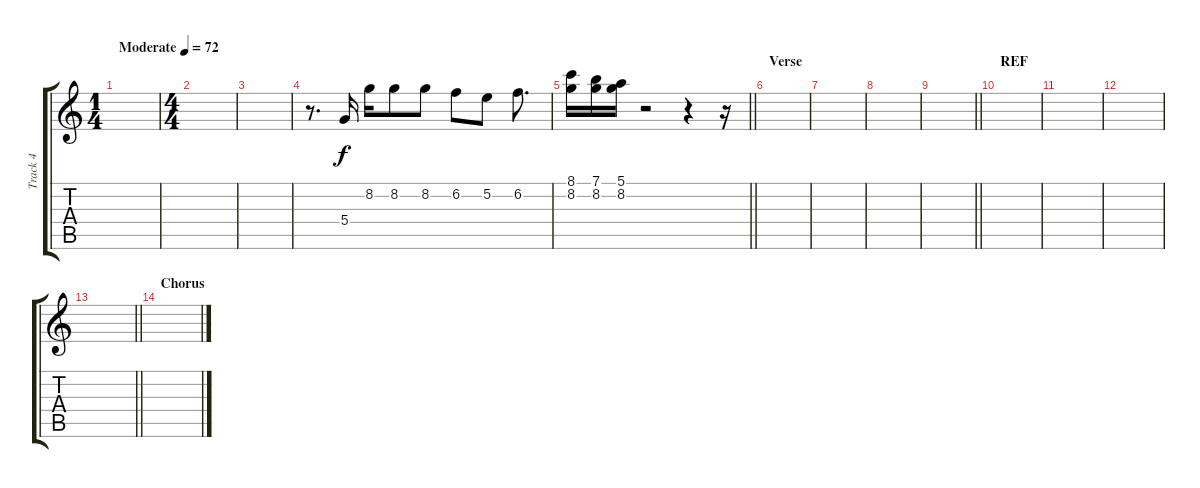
\track ("Track 4" "Track 4") {instrument electricguitarjazz}
\staff {score tabs}
\tuning (E4 B3 G3 D3 A2 E2) {hide}
\ts (1 4)
\tempo (72 "Moderate")
\clef g2
\ks c
|
\ts (4 4)
|
|
r.8{d} 5.4.16 8.2.16 8.2.8 8.2.8 6.2.8 5.2.8 6.2.8{d} |
\barLineRight lightlight
(8.1 8.2).16 (7.1 8.2).16 (5.1 8.2).16 r.2 r.4 r.16 |
\section ("" "Verse")
|
|
|
\barLineRight lightlight
|
\section ("" "REF")
|
|
|
\barLineRight lightlight
|
\section ("" "Chorus")
